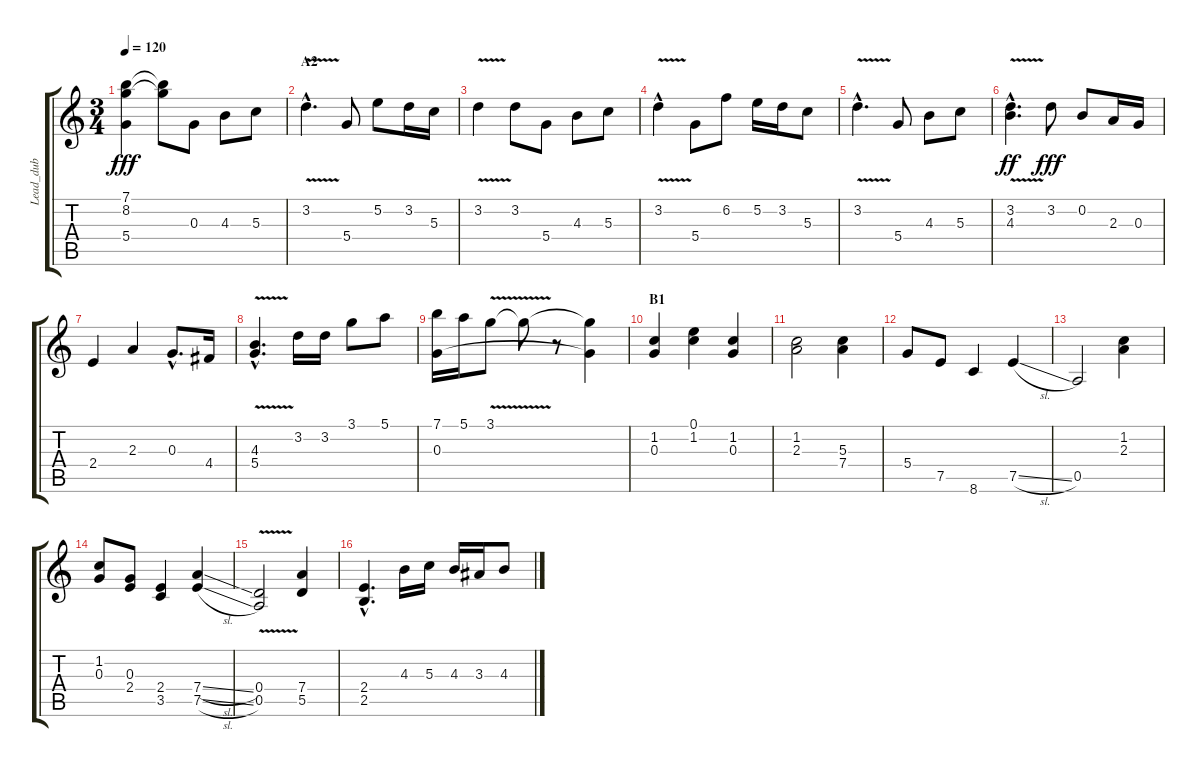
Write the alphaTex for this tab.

\track ("Lead_dub" "Lead_dub") {instrument electricguitarjazz}
\staff {score tabs}
\tuning (E4 B3 G3 D3 A2 E2) {hide}
\ts (3 4)
\tempo 120
\clef g2
\ks c
(7.1 8.2 5.4{t}).4{dy fff} (7.1{t} 8.2{t}).8{volume 16 instrument acousticguitarsteel} 0.3.8 4.3.8 5.3.8 |
\section ("" "A2")
3.2{v hac}.4{d} 5.4.8 5.2.8 3.2.16 5.3.16 |
3.2{v}.4 3.2.8 5.4.8 4.3.8 5.3.8 |
3.2{v hac}.4 5.4.8 6.2.8 5.2.16 3.2.16 5.3.8 |
3.2{v hac}.4{d} 5.4.8 4.3.8 5.3.8 |
(3.2{v hac} 4.3{hac}).4{d dy ff} 3.2.8{dy fff} 0.2.8 2.3.16 0.3.16 |
2.4.4 2.3.4 0.3{hac}.8{d} 4.4.16 |
(4.3{hac} 5.4{v hac}).4{d} 3.2.16{instrument acousticguitarsteel} 3.2.16 3.1.8 5.1.8 |
(7.1 0.3).16 5.1.16 3.1{v}.8 3.1{t}.8 r.8 (3.1{t} 0.3{t}).4 |
\section ("" "B1")
(1.2 0.3).4{volume 16 instrument electricguitarjazz} (0.1 1.2).4 (1.2 0.3).4 |
(1.2 2.3).2 (5.3 7.4).4 |
5.4.8 7.5.8 8.6.4 7.5{sl}.4 |
0.5.2 (1.2 2.3).4 |
(1.2 0.3).8 (0.3 2.4).8 (2.4 3.5).4 (7.4{sl} 7.5{sl}).4 |
(0.4 0.5{v}).2 (7.4 5.5).4 |
(2.4{hac} 2.5{hac}).4{d} 4.3.16 5.3.16 4.3.16 3.3.16 4.3.8
